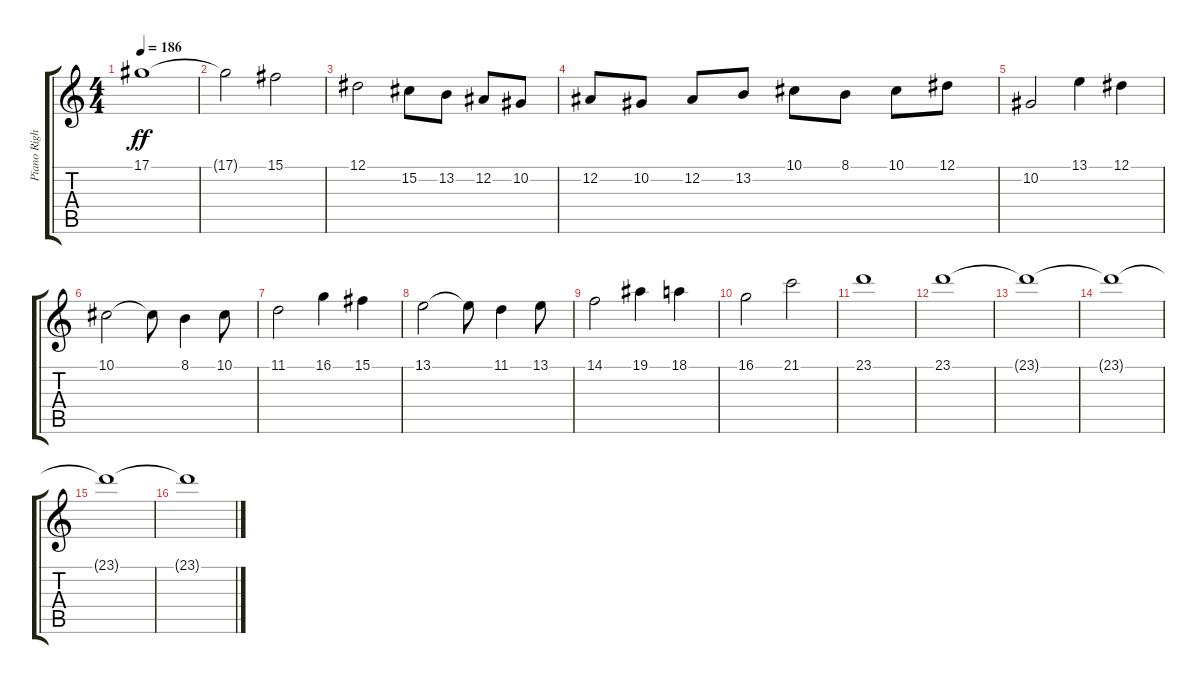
\track ("Piano Right" "Piano Righ") {instrument acousticgrandpiano}
\staff {score tabs}
\tuning (Eb4 Bb3 Gb3 Db3 Ab2 Eb2) {hide}
\ts (4 4)
\tempo 186
\clef g2
\ks c
17.1.1{dy ff} |
17.1{t}.2 15.1.2 |
12.1.2 15.2.8 13.2.8 12.2.8 10.2.8 |
12.2.8 10.2.8 12.2.8 13.2.8 10.1.8 8.1.8 10.1.8 12.1.8 |
10.2.2 13.1.4 12.1.4 |
10.1.2 10.1{t}.8 8.1.4 10.1.8 |
11.1.2 16.1.4 15.1.4 |
13.1.2 13.1{t}.8 11.1.4 13.1.8 |
14.1.2 19.1.4 18.1.4 |
16.1.2 21.1.2 |
23.1.1 |
23.1.1 |
23.1{t}.1 |
23.1{t}.1 |
23.1{t}.1 |
23.1{t}.1
